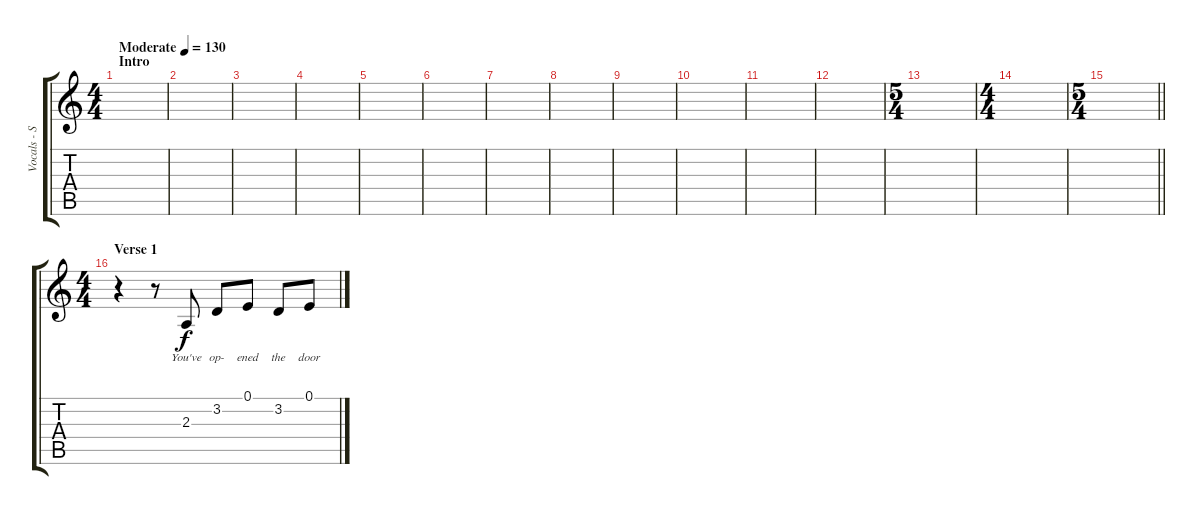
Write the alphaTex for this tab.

\track ("Vocals - Simon Neil" "Vocals - S") {instrument altosax}
\staff {score tabs}
\tuning (E4 B3 G3 D3 A2 E2) {hide}
\ts (4 4)
\section ("" "Intro")
\tempo (130 "Moderate")
\clef g2
\ks c
|
|
|
|
|
|
|
|
|
|
|
|
\ts (5 4)
|
\ts (4 4)
|
\ts (5 4)
\barLineRight lightlight
|
\ts (4 4)
\section ("" "Verse 1")
r.4 r.8 2.3.8{lyrics (0 "You've") lyrics (1 "") lyrics (2 "") lyrics (3 "") lyrics (4 "")} 3.2.8{lyrics (0 "op-") lyrics (1 "") lyrics (2 "") lyrics (3 "") lyrics (4 "")} 0.1.8{lyrics (0 "ened") lyrics (1 "") lyrics (2 "") lyrics (3 "") lyrics (4 "")} 3.2.8{lyrics (0 "the") lyrics (1 "") lyrics (2 "") lyrics (3 "") lyrics (4 "")} 0.1.8{lyrics (0 "door") lyrics (1 "") lyrics (2 "") lyrics (3 "") lyrics (4 "")}
